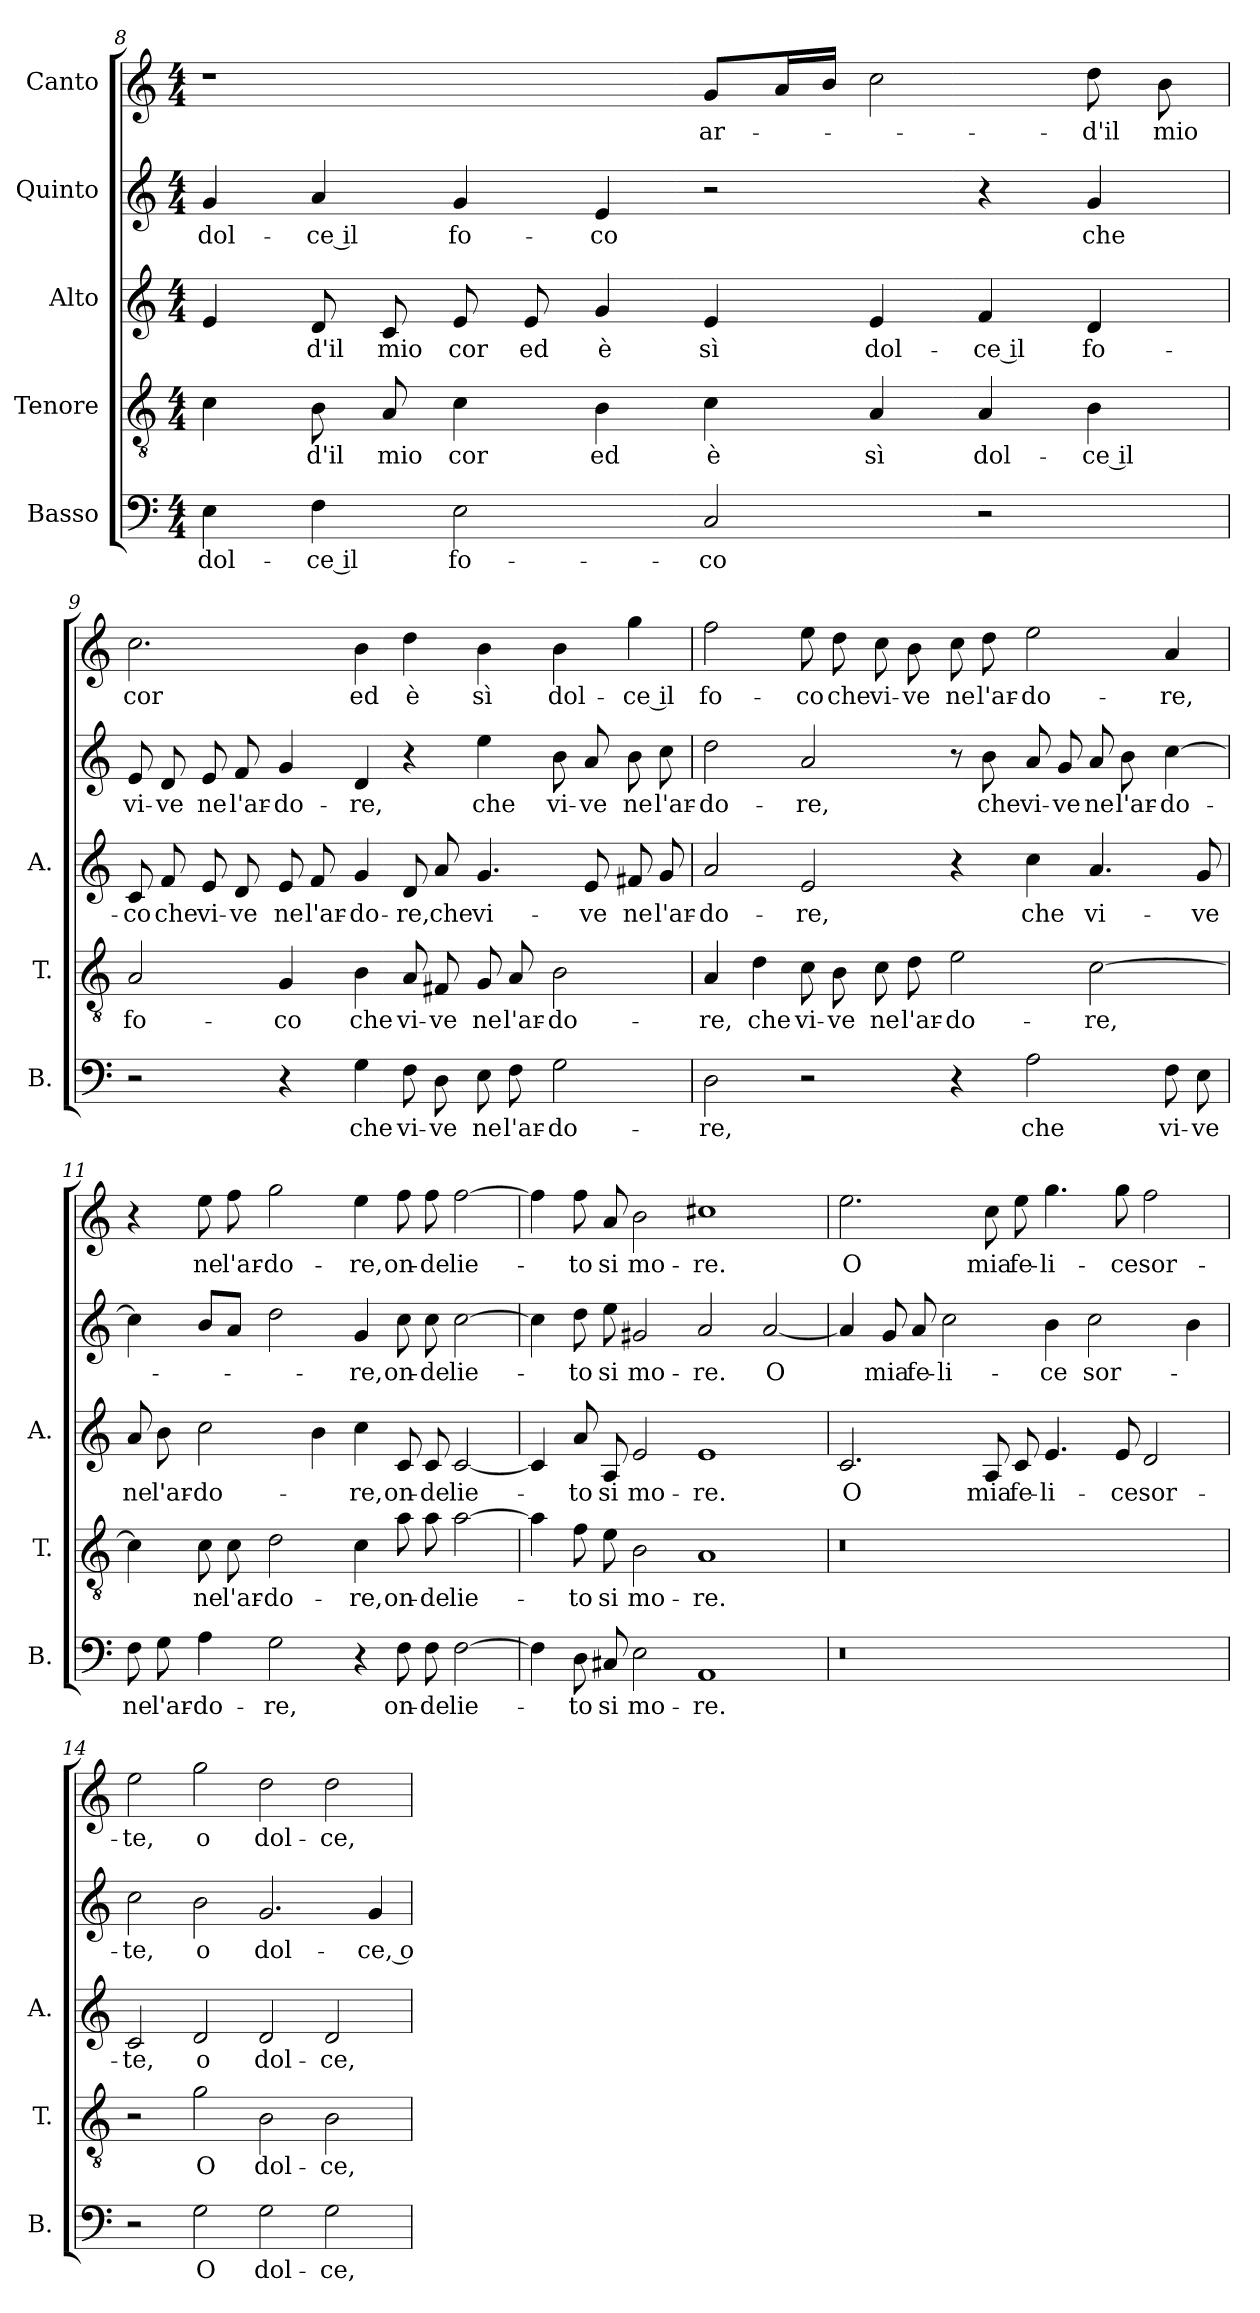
**kern	**text	**kern	**text	**kern	**text	**kern	**text	**kern	**text
*part5	*part5	*part4	*part4	*part3	*part3	*part2	*part2	*part1	*part1
*staff5	*staff5	*staff4	*staff4	*staff3	*staff3	*staff2	*staff2	*staff1	*staff1
*I"Basso	*	*I"Tenore	*	*I"Alto	*	*I"Quinto	*	*I"Canto	*
*I'B.	*	*I'T.	*	*I'A.	*	*	*	*	*
*clefF4	*	*clefGv2	*	*clefG2	*	*clefG2	*	*clefG2	*
*k[]	*	*k[]	*	*k[]	*	*k[]	*	*k[]	*
*C:	*	*C:	*	*C:	*	*C:	*	*C:	*
*M4/4	*	*M4/4	*	*M4/4	*	*M4/4	*	*M4/4	*
=8	=8	=8	=8	=8	=8	=8	=8	=8	=8
4E\	dol-	4c\	.	4e/	.	4g/	dol-	1r	.
4F\	-ce il	8B\	-d'il	8d/	-d'il	4a/	-ce il	.	.
.	.	8A/	mio	8c/	mio	.	.	.	.
2E\	fo-	4c\	cor	8e/	cor	4g/	fo-	.	.
.	.	.	.	8e/	ed	.	.	.	.
.	.	4B\	ed	4g/	è	4e/	-co	.	.
2C/	-co	4c\	è	4e/	sì	2r	.	8g/L	ar-
.	.	.	.	.	.	.	.	16a/L	.
.	.	.	.	.	.	.	.	16b/JJ	.
.	.	4A/	sì	4e/	dol-	.	.	2cc\	.
2r	.	4A/	dol-	4f/	-ce il	4r	.	.	.
.	.	4B\	-ce il	4d/	fo-	4g/	che	8dd\	-d'il
.	.	.	.	.	.	.	.	8b\	mio
=9	=9	=9	=9	=9	=9	=9	=9	=9	=9
2r	.	2A/	fo-	8c/	-co	8e/	vi-	2.cc\	cor
.	.	.	.	8f/	che	8d/	-ve	.	.
.	.	.	.	8e/	vi-	8e/	ne	.	.
.	.	.	.	8d/	-ve	8f/	l'ar-	.	.
4r	.	4G/	-co	8e/	ne	4g/	-do-	.	.
.	.	.	.	8f/	l'ar-	.	.	.	.
4G\	che	4B\	che	4g/	-do-	4d/	-re,	4b\	ed
8F\	vi-	8A/	vi-	8d/	-re,	4r	.	4dd\	è
8D\	-ve	8F#X/	-ve	8a/	che	.	.	.	.
8E\	ne	8G/	ne	4.g/	vi-	4ee\	che	4b\	sì
8F\	l'ar-	8A/	l'ar-	.	.	.	.	.	.
2G\	-do-	2B\	-do-	.	.	8b\	vi-	4b\	dol-
.	.	.	.	8e/	-ve	8a/	-ve	.	.
.	.	.	.	8f#X/	ne	8b\	ne	4gg\	-ce il
.	.	.	.	8g/	l'ar-	8cc\	l'ar-	.	.
=10	=10	=10	=10	=10	=10	=10	=10	=10	=10
2D\	-re,	4A/	-re,	2a/	-do-	2dd\	-do-	2ff\	fo-
.	.	4d\	che	.	.	.	.	.	.
2r	.	8c\	vi-	2e/	-re,	2a/	-re,	8ee\	-co
.	.	8B\	-ve	.	.	.	.	8dd\	che
.	.	8c\	ne	.	.	.	.	8cc\	vi-
.	.	8d\	l'ar-	.	.	.	.	8b\	-ve
4r	.	2e\	-do-	4r	.	8r	.	8cc\	ne
.	.	.	.	.	.	8b\	che	8dd\	l'ar-
2A\	che	.	.	4cc\	che	8a/	vi-	2ee\	-do-
.	.	.	.	.	.	8g/	-ve	.	.
.	.	[2c\	-re,	4.a/	vi-	8a/	ne	.	.
.	.	.	.	.	.	8b\	l'ar-	.	.
8F\	vi-	.	.	.	.	[4cc\	-do-	4a/	-re,
8E\	-ve	.	.	8g/	-ve	.	.	.	.
=11	=11	=11	=11	=11	=11	=11	=11	=11	=11
8F\	ne	4c\]	.	8a/	ne	4cc\]	.	4r	.
8G\	l'ar-	.	.	8b\	l'ar-	.	.	.	.
4A\	-do-	8c\	ne	2cc\	-do-	8b/L	.	8ee\	ne
.	.	8c\	l'ar-	.	.	8a/J	.	8ff\	l'ar-
2G\	-re,	2d\	-do-	.	.	2dd\	.	2gg\	-do-
.	.	.	.	4b\	.	.	.	.	.
4r	.	4c\	-re,	4cc\	-re,	4g/	-re,	4ee\	-re,
8F\	on-	8a\	on-	8c/	on-	8cc\	on-	8ff\	on-
8F\	-de	8a\	-de	8c/	-de	8cc\	-de	8ff\	-de
[2F\	lie-	[2a\	lie-	[2c/	lie-	[2cc\	lie-	[2ff\	lie-
=12	=12	=12	=12	=12	=12	=12	=12	=12	=12
4F\]	.	4a\]	.	4c/]	.	4cc\]	.	4ff\]	.
8D\	-to	8f\	-to	8a/	-to	8dd\	-to	8ff\	-to
8C#X/	si	8e\	si	8A/	si	8ee\	si	8a/	si
2E\	mo-	2B\	mo-	2e/	mo-	2g#X/	mo-	2b\	mo-
1AA/	-re.	1A/	-re.	1e/	-re.	2a/	-re.	1cc#X\	-re.
.	.	.	.	.	.	[2a/	O	.	.
=13	=13	=13	=13	=13	=13	=13	=13	=13	=13
!LO:N:vis=0	!	!LO:N:vis=0	!	!	!	!	!	!	!
1r	.	1r	.	2.c/	O	4a/]	.	2.ee\	O
.	.	.	.	.	.	8g/	mia	.	.
.	.	.	.	.	.	8a/	fe-	.	.
.	.	.	.	.	.	2cc\	-li-	.	.
.	.	.	.	8A/	mia	.	.	8cc\	mia
.	.	.	.	8c/	fe-	.	.	8ee\	fe-
1ryy	.	1ryy	.	4.e/	-li-	4b\	-ce	4.gg\	-li-
.	.	.	.	.	.	2cc\	sor-	.	.
.	.	.	.	8e/	-ce	.	.	8gg\	-ce
.	.	.	.	2d/	sor-	.	.	2ff\	sor-
.	.	.	.	.	.	4b\	.	.	.
=14	=14	=14	=14	=14	=14	=14	=14	=14	=14
2r	.	2r	.	2c/	-te,	2cc\	-te,	2ee\	-te,
2G\	O	2g\	O	2d/	o	2b\	o	2gg\	o
2G\	dol-	2B\	dol-	2d/	dol-	2.g/	dol-	2dd\	dol-
2G\	-ce,	2B\	-ce,	2d/	-ce,	.	.	2dd\	-ce,
.	.	.	.	.	.	4g/	-ce, o	.	.
=	=	=	=	=	=	=	=	=	=
*-	*-	*-	*-	*-	*-	*-	*-	*-	*-
